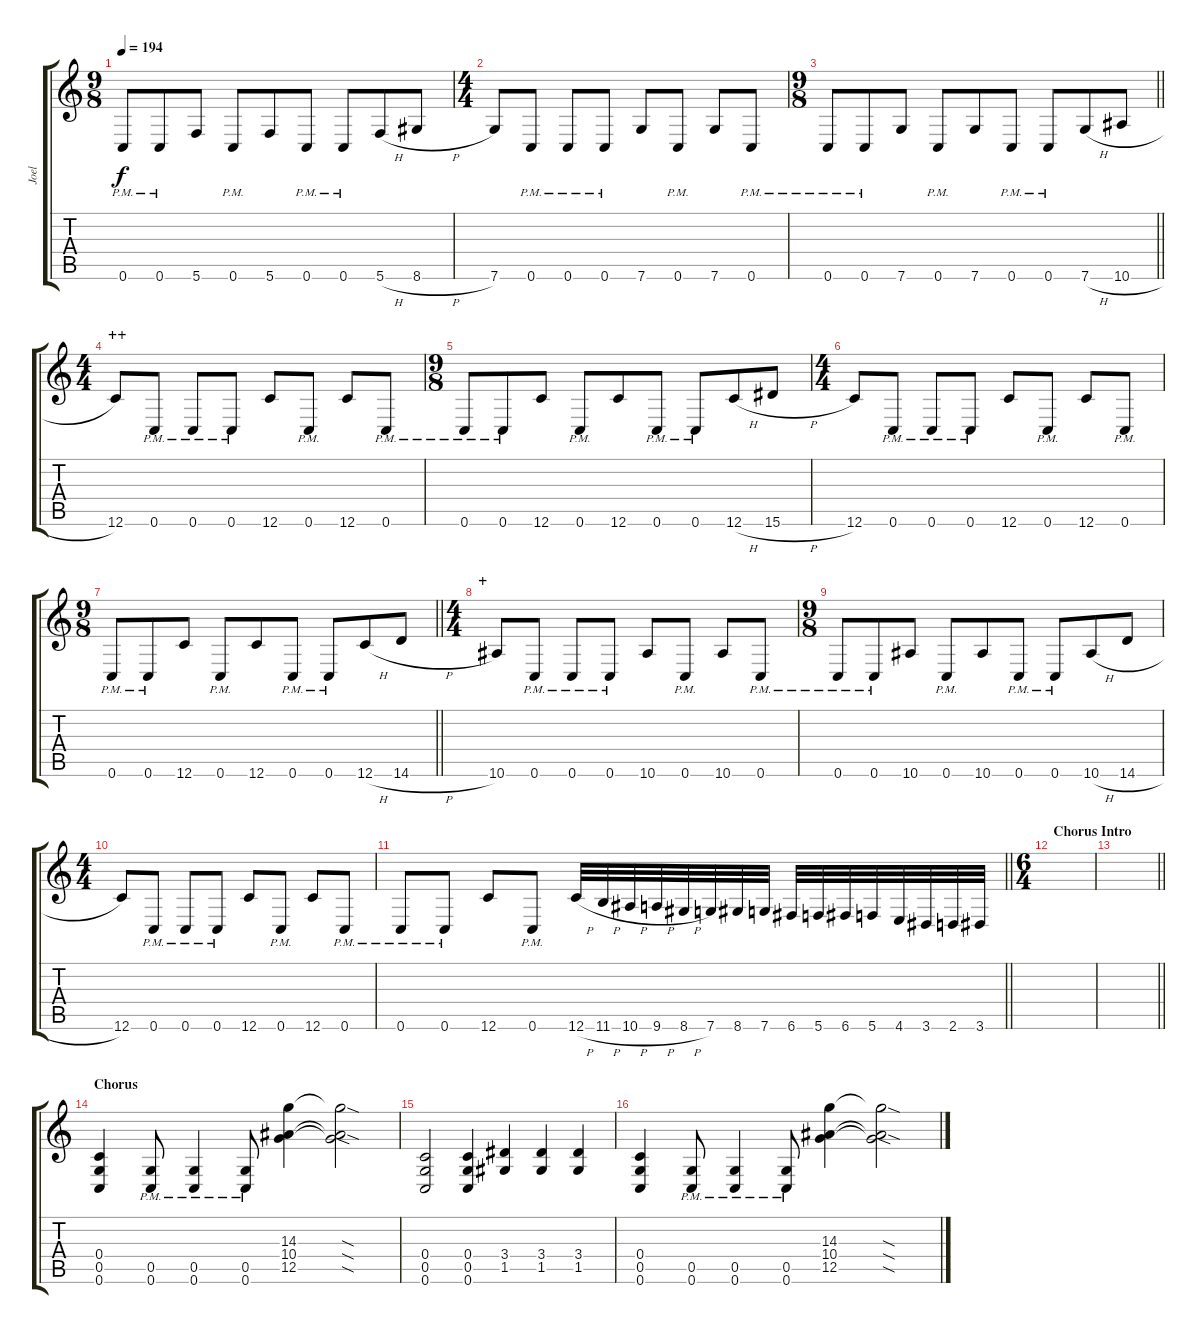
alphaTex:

\track ("Joel" "Joel") {instrument distortionguitar}
\staff {score tabs}
\tuning (D4 A3 F3 C3 G2 C2) {hide}
\ts (9 8)
\tempo 194
\clef g2
\ks c
0.6{pm}.8{dy f} 0.6{pm}.8 5.6.8 0.6{pm}.8 5.6.8 0.6{pm}.8 0.6{pm}.8 5.6{h}.8 8.6{h}.8 |
\ts (4 4)
7.6.8 0.6{pm}.8 0.6{pm}.8 0.6{pm}.8 7.6.8 0.6{pm}.8 7.6.8 0.6{pm}.8 |
\ts (9 8)
\barLineRight lightlight
0.6{pm}.8 0.6{pm}.8 7.6.8 0.6{pm}.8 7.6.8 0.6{pm}.8 0.6{pm}.8 7.6{h}.8 10.6{h}.8 |
\ts (4 4)
\section ("" "++")
12.6.8 0.6{pm}.8 0.6{pm}.8 0.6{pm}.8 12.6.8 0.6{pm}.8 12.6.8 0.6{pm}.8 |
\ts (9 8)
0.6{pm}.8 0.6{pm}.8 12.6.8 0.6{pm}.8 12.6.8 0.6{pm}.8 0.6{pm}.8 12.6{h}.8 15.6{h}.8 |
\ts (4 4)
12.6.8 0.6{pm}.8 0.6{pm}.8 0.6{pm}.8 12.6.8 0.6{pm}.8 12.6.8 0.6{pm}.8 |
\ts (9 8)
\barLineRight lightlight
0.6{pm}.8 0.6{pm}.8 12.6.8 0.6{pm}.8 12.6.8 0.6{pm}.8 0.6{pm}.8 12.6{h}.8 14.6{h}.8 |
\ts (4 4)
\section ("" "+")
10.6.8 0.6{pm}.8 0.6{pm}.8 0.6{pm}.8 10.6.8 0.6{pm}.8 10.6.8 0.6{pm}.8 |
\ts (9 8)
0.6{pm}.8 0.6{pm}.8 10.6.8 0.6{pm}.8 10.6.8 0.6{pm}.8 0.6{pm}.8 10.6{h}.8 14.6{h}.8 |
\ts (4 4)
12.6.8 0.6{pm}.8 0.6{pm}.8 0.6{pm}.8 12.6.8 0.6{pm}.8 12.6.8 0.6{pm}.8 |
\barLineRight lightlight
0.6{pm}.8 0.6{pm}.8 12.6.8 0.6{pm}.8 12.6{h}.32 11.6{h}.32 10.6{h}.32 9.6{h}.32 8.6{h}.32 7.6.32 8.6.32 7.6.32 6.6.32 5.6.32 6.6.32 5.6.32 4.6.32 3.6.32 2.6.32 3.6.32 |
\ts (6 4)
\section ("" "Chorus Intro")
|
\barLineRight lightlight
|
\section ("" "Chorus")
(0.4 0.5 0.6).4{volume 16 balance 0} (0.5{pm} 0.6{pm}).8 (0.5{pm} 0.6{pm}).4 (0.5{pm} 0.6{pm}).8 (14.3 10.4 12.5).4 (14.3{sod t} 10.4{sod t} 12.5{sod t}).2 |
(0.4 0.5 0.6).2 (0.4 0.5 0.6).4 (3.4 1.5).4 (3.4 1.5).4 (3.4 1.5).4 |
(0.4 0.5 0.6).4 (0.5{pm} 0.6{pm}).8 (0.5{pm} 0.6{pm}).4 (0.5{pm} 0.6{pm}).8 (14.3 10.4 12.5).4 (14.3{sod t} 10.4{sod t} 12.5{sod t}).2
